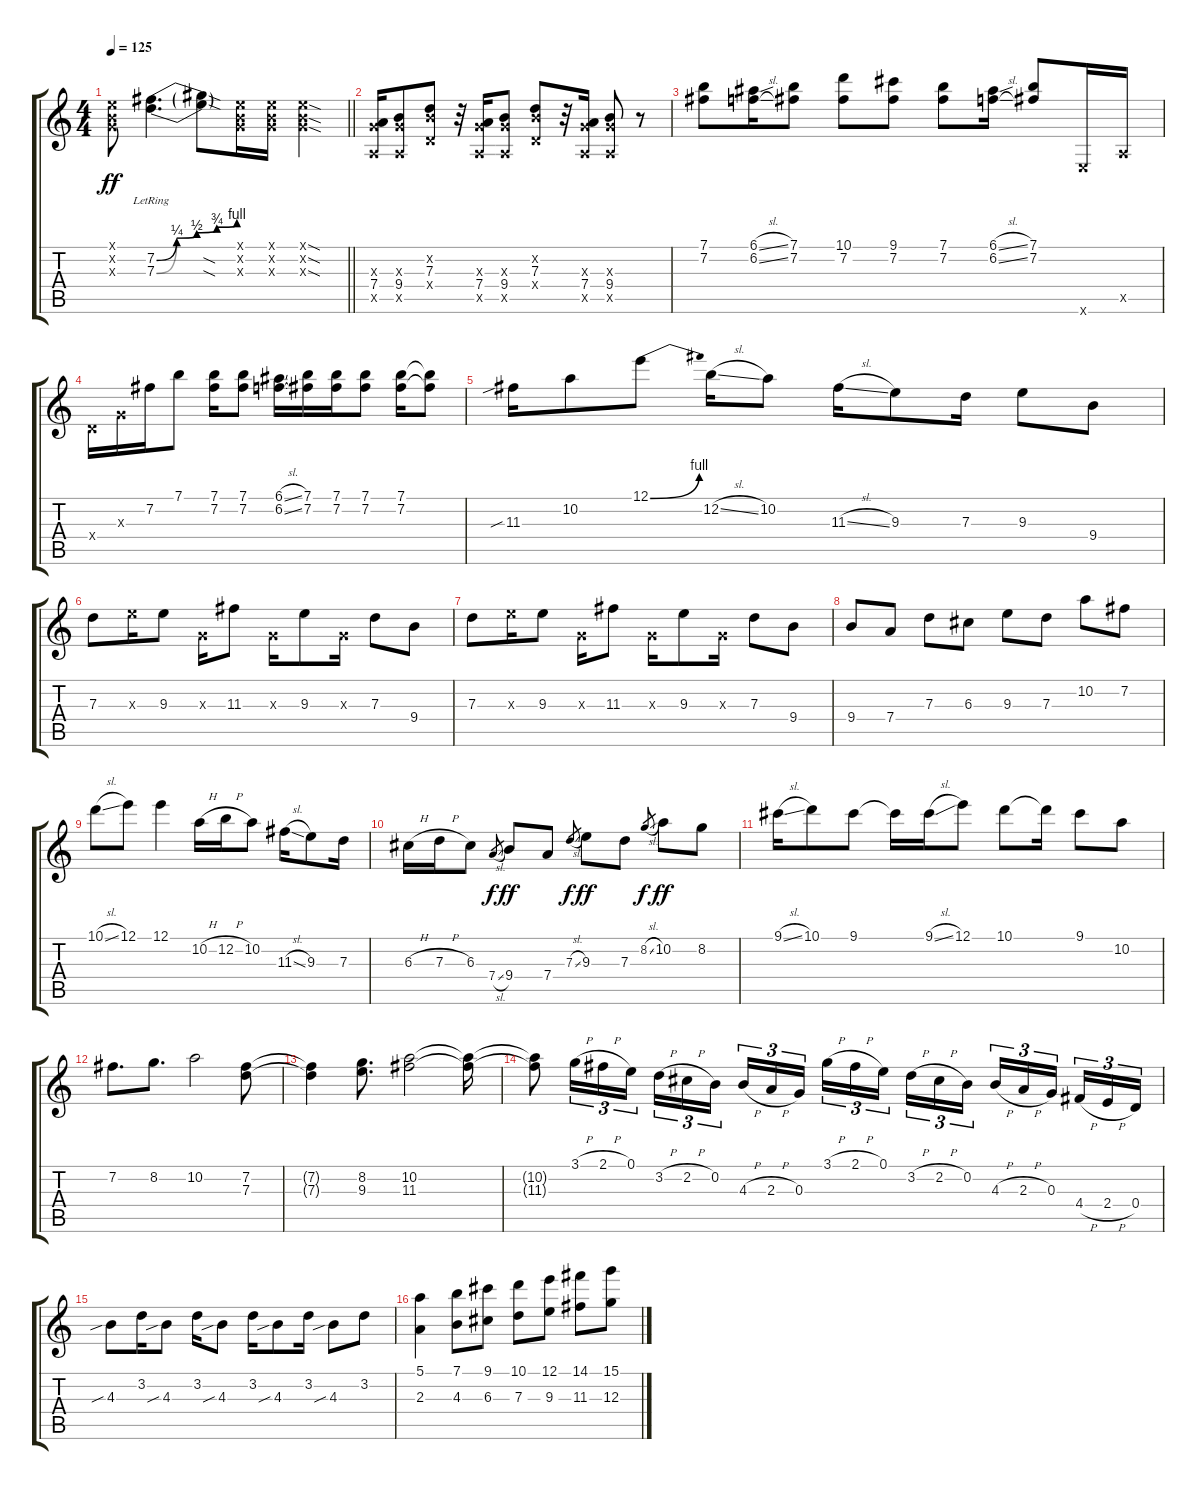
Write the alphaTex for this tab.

\track "" {instrument acousticguitarsteel}
\staff {score tabs}
\tuning (E4 B3 G3 D3 A2 E2) {hide}
\ts (4 4)
\tempo 125
\clef g2
\barLineRight lightlight
\ks c
(0.1{x} 0.2{x} 0.3{x}).8{dy ff} (7.2{be (custom 0 0 15 1 30 2 45 3 60 4)} 7.3{be (custom 0 0 15 1 30 2 45 3 60 4) lr}).4{d} (7.2{sod t} 7.3{sod t}).8 (0.1{x} 0.2{x} 0.3{x}).16 (0.1{x} 0.2{x} 0.3{x}).16 (0.1{sod x} 0.2{sod x} 0.3{sod x}).4 |
(0.3{x} 7.4 0.5{x}).16 (0.3{x} 9.4 0.5{x}).8 (0.2{x} 7.3 0.4{x}).8 r.32 (0.3{x} 7.4 0.5{x}).16 (0.3{x} 9.4 0.5{x}).8 (0.2{x} 7.3 0.4{x}).8 r.32 (0.3{x} 7.4 0.5{x}).16 (0.3{x} 9.4 0.5{x}).8 r.8 |
(7.1 7.2).8 (6.1{sl} 6.2{sl}).16 (7.1 7.2).8 (10.1 7.2).8 (9.1 7.2).8 (7.1 7.2).8 (6.1{sl} 6.2{sl}).16 (7.1 7.2).8 0.6{x}.16 0.5{x}.16 |
0.4{x}.16 0.3{x}.16 7.2.16 7.1.8 (7.1 7.2).16 (7.1 7.2).8 (6.1{sl} 6.2{sl}).16 (7.1 7.2).16 (7.1 7.2).16 (7.1 7.2).8 (7.1 7.2).16 (7.1{t} 7.2{t}).8 |
11.3{sib}.16 10.2.8 12.1{be (bend 0 0 60 4)}.8 12.2{sl}.16 10.2.8 11.3{sl}.16 9.3.8 7.3.16 9.3.8 9.4.8 |
7.3.8 9.3{x}.16 9.3.8 0.3{x}.16 11.3.8 0.3{x}.16 9.3.8 0.3{x}.16 7.3.8 9.4.8 |
7.3.8 9.3{x}.16 9.3.8 0.3{x}.16 11.3.8 0.3{x}.16 9.3.8 0.3{x}.16 7.3.8 9.4.8 |
9.4.8 7.4.8 7.3.8 6.3.8 9.3.8 7.3.8 10.2.8 7.2.8 |
10.1{sl}.8 12.1.8 12.1.4 10.2{h}.16 12.2{h}.16 10.2.8 11.3{sl}.16 9.3.8 7.3.16 |
6.3{h}.16 7.3{h}.16 6.3.8 7.4{sl}.8{gr dy f} 9.4.8{dy ff} 7.4.8 7.3{sl}.8{gr dy f} 9.3.8{dy ff} 7.3.8 8.2{sl}.8{gr dy f} 10.2.8{dy ff} 8.2.8 |
9.1{sl}.16 10.1.8 9.1.8 9.1{t}.16 9.1{sl}.16 12.1.8 10.1.8 10.1{t}.16 9.1.8 10.2.8 |
7.2.8{d} 8.2.8{d} 10.2.2 (7.2 7.3).8 |
(7.2{t} 7.3{t}).4 (8.2 9.3).8{d} (10.2 11.3).2 (10.2{t} 11.3{t}).16 |
(10.2{t} 11.3{t}).8 3.1{h}.16{tu (3 2)} 2.1{h}.16{tu (3 2)} 0.1.16{tu (3 2)} 3.2{h}.16{tu (3 2)} 2.2{h}.16{tu (3 2)} 0.2.16{tu (3 2) beam splitsecondary} 4.3{h}.16{tu (3 2)} 2.3{h}.16{tu (3 2)} 0.3.16{tu (3 2)} 3.1{h}.16{tu (3 2)} 2.1{h}.16{tu (3 2)} 0.1.16{tu (3 2) beam splitsecondary} 3.2{h}.16{tu (3 2)} 2.2{h}.16{tu (3 2)} 0.2.16{tu (3 2)} 4.3{h}.16{tu (3 2)} 2.3{h}.16{tu (3 2)} 0.3.16{tu (3 2) beam splitsecondary} 4.4{h}.16{tu (3 2)} 2.4{h}.16{tu (3 2)} 0.4.16{tu (3 2)} |
4.3{sib}.8 3.2.16 4.3{sib}.8 3.2.16 4.3{sib}.8 3.2.16 4.3{sib}.8 3.2.16 4.3{sib}.8 3.2.8 |
(5.1 2.3).4 (7.1 4.3).8 (9.1 6.3).8 (10.1 7.3).8 (12.1 9.3).8 (14.1 11.3).8 (15.1 12.3).8
